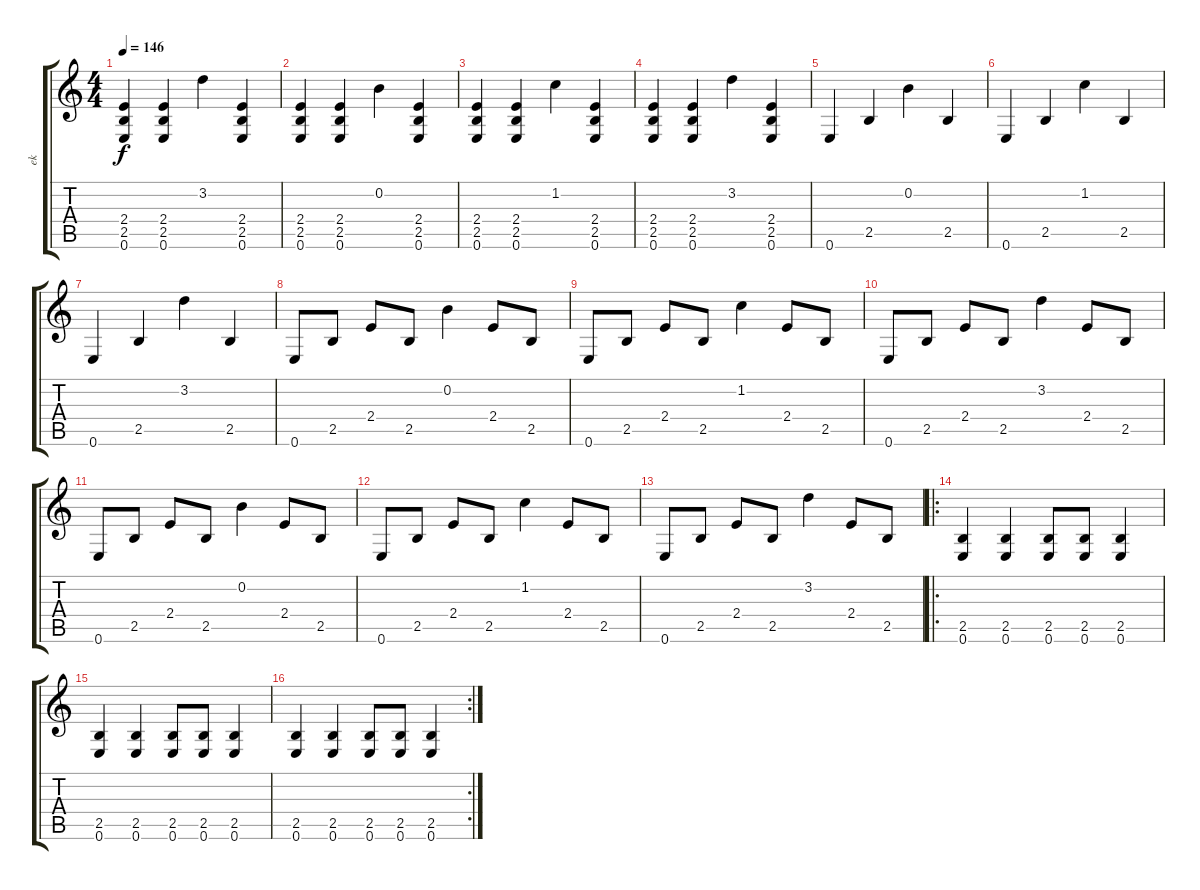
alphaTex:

\track ("ek" "ek") {instrument overdrivenguitar}
\staff {score tabs}
\tuning (E4 B3 G3 D3 A2 E2) {hide}
\ts (4 4)
\tempo 146
\clef g2
\ks c
(2.4 2.5 0.6).4{dy f} (2.4 2.5 0.6).4 3.2.4 (2.4 2.5 0.6).4 |
(2.4 2.5 0.6).4 (2.4 2.5 0.6).4 0.2.4 (2.4 2.5 0.6).4 |
(2.4 2.5 0.6).4 (2.4 2.5 0.6).4 1.2.4 (2.4 2.5 0.6).4 |
(2.4 2.5 0.6).4 (2.4 2.5 0.6).4 3.2.4 (2.4 2.5 0.6).4 |
0.6.4{volume 16} 2.5.4 0.2.4 2.5.4 |
0.6.4 2.5.4 1.2.4 2.5.4 |
0.6.4 2.5.4 3.2.4 2.5.4 |
0.6.8 2.5.8 2.4.8 2.5.8 0.2.4 2.4.8 2.5.8 |
0.6.8 2.5.8 2.4.8 2.5.8 1.2.4 2.4.8 2.5.8 |
0.6.8 2.5.8 2.4.8 2.5.8 3.2.4 2.4.8 2.5.8 |
0.6.8 2.5.8 2.4.8 2.5.8 0.2.4 2.4.8 2.5.8 |
0.6.8 2.5.8 2.4.8 2.5.8 1.2.4 2.4.8 2.5.8 |
0.6.8 2.5.8 2.4.8 2.5.8 3.2.4 2.4.8 2.5.8 |
\ro
(2.5 0.6).4{volume 13} (2.5 0.6).4 (2.5 0.6).8 (2.5 0.6).8 (2.5 0.6).4 |
(2.5 0.6).4 (2.5 0.6).4 (2.5 0.6).8 (2.5 0.6).8 (2.5 0.6).4 |
\rc 2
(2.5 0.6).4 (2.5 0.6).4 (2.5 0.6).8 (2.5 0.6).8 (2.5 0.6).4
